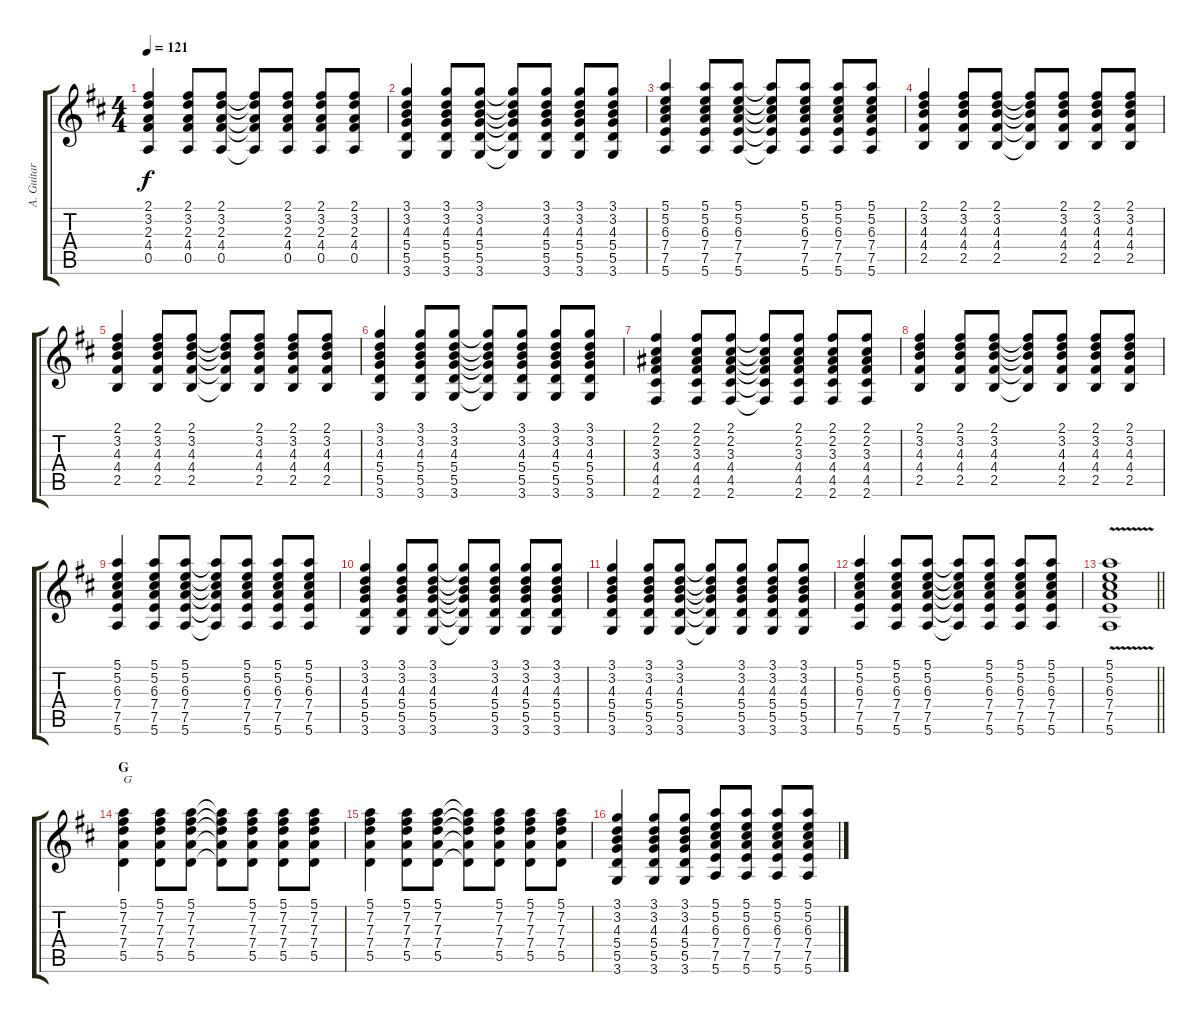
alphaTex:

\track ("A. Guitar" "A. Guitar") {instrument acousticguitarnylon}
\staff {score tabs}
\tuning (E4 B3 G3 D3 A2 E2) {hide}
\ts (4 4)
\tempo 121
\clef g2
\ks d
(2.1 3.2 2.3 4.4 0.5).4{dy f} (2.1 3.2 2.3 4.4 0.5).8 (2.1 3.2 2.3 4.4 0.5).8 (2.1{t} 3.2{t} 2.3{t} 4.4{t} 0.5{t}).8 (2.1 3.2 2.3 4.4 0.5).8 (2.1 3.2 2.3 4.4 0.5).8 (2.1 3.2 2.3 4.4 0.5).8 |
(3.1 3.2 4.3 5.4 5.5 3.6).4 (3.1 3.2 4.3 5.4 5.5 3.6).8 (3.1 3.2 4.3 5.4 5.5 3.6).8 (3.1{t} 3.2{t} 4.3{t} 5.4{t} 5.5{t} 3.6{t}).8 (3.1 3.2 4.3 5.4 5.5 3.6).8 (3.1 3.2 4.3 5.4 5.5 3.6).8 (3.1 3.2 4.3 5.4 5.5 3.6).8 |
(5.1 5.2 6.3 7.4 7.5 5.6).4 (5.1 5.2 6.3 7.4 7.5 5.6).8 (5.1 5.2 6.3 7.4 7.5 5.6).8 (5.1{t} 5.2{t} 6.3{t} 7.4{t} 7.5{t} 5.6{t}).8 (5.1 5.2 6.3 7.4 7.5 5.6).8 (5.1 5.2 6.3 7.4 7.5 5.6).8 (5.1 5.2 6.3 7.4 7.5 5.6).8 |
(2.1 3.2 4.3 4.4 2.5).4 (2.1 3.2 4.3 4.4 2.5).8 (2.1 3.2 4.3 4.4 2.5).8 (2.1{t} 3.2{t} 4.3{t} 4.4{t} 2.5{t}).8 (2.1 3.2 4.3 4.4 2.5).8 (2.1 3.2 4.3 4.4 2.5).8 (2.1 3.2 4.3 4.4 2.5).8 |
(2.1 3.2 4.3 4.4 2.5).4 (2.1 3.2 4.3 4.4 2.5).8 (2.1 3.2 4.3 4.4 2.5).8 (2.1{t} 3.2{t} 4.3{t} 4.4{t} 2.5{t}).8 (2.1 3.2 4.3 4.4 2.5).8 (2.1 3.2 4.3 4.4 2.5).8 (2.1 3.2 4.3 4.4 2.5).8 |
(3.1 3.2 4.3 5.4 5.5 3.6).4 (3.1 3.2 4.3 5.4 5.5 3.6).8 (3.1 3.2 4.3 5.4 5.5 3.6).8 (3.1{t} 3.2{t} 4.3{t} 5.4{t} 5.5{t} 3.6{t}).8 (3.1 3.2 4.3 5.4 5.5 3.6).8 (3.1 3.2 4.3 5.4 5.5 3.6).8 (3.1 3.2 4.3 5.4 5.5 3.6).8 |
(2.1 2.2 3.3 4.4 4.5 2.6).4 (2.1 2.2 3.3 4.4 4.5 2.6).8 (2.1 2.2 3.3 4.4 4.5 2.6).8 (2.1{t} 2.2{t} 3.3{t} 4.4{t} 4.5{t} 2.6{t}).8 (2.1 2.2 3.3 4.4 4.5 2.6).8 (2.1 2.2 3.3 4.4 4.5 2.6).8 (2.1 2.2 3.3 4.4 4.5 2.6).8 |
(2.1 3.2 4.3 4.4 2.5).4 (2.1 3.2 4.3 4.4 2.5).8 (2.1 3.2 4.3 4.4 2.5).8 (2.1{t} 3.2{t} 4.3{t} 4.4{t} 2.5{t}).8 (2.1 3.2 4.3 4.4 2.5).8 (2.1 3.2 4.3 4.4 2.5).8 (2.1 3.2 4.3 4.4 2.5).8 |
(5.1 5.2 6.3 7.4 7.5 5.6).4 (5.1 5.2 6.3 7.4 7.5 5.6).8 (5.1 5.2 6.3 7.4 7.5 5.6).8 (5.1{t} 5.2{t} 6.3{t} 7.4{t} 7.5{t} 5.6{t}).8 (5.1 5.2 6.3 7.4 7.5 5.6).8 (5.1 5.2 6.3 7.4 7.5 5.6).8 (5.1 5.2 6.3 7.4 7.5 5.6).8 |
(3.1 3.2 4.3 5.4 5.5 3.6).4 (3.1 3.2 4.3 5.4 5.5 3.6).8 (3.1 3.2 4.3 5.4 5.5 3.6).8 (3.1{t} 3.2{t} 4.3{t} 5.4{t} 5.5{t} 3.6{t}).8 (3.1 3.2 4.3 5.4 5.5 3.6).8 (3.1 3.2 4.3 5.4 5.5 3.6).8 (3.1 3.2 4.3 5.4 5.5 3.6).8 |
(3.1 3.2 4.3 5.4 5.5 3.6).4 (3.1 3.2 4.3 5.4 5.5 3.6).8 (3.1 3.2 4.3 5.4 5.5 3.6).8 (3.1{t} 3.2{t} 4.3{t} 5.4{t} 5.5{t} 3.6{t}).8 (3.1 3.2 4.3 5.4 5.5 3.6).8 (3.1 3.2 4.3 5.4 5.5 3.6).8 (3.1 3.2 4.3 5.4 5.5 3.6).8 |
(5.1 5.2 6.3 7.4 7.5 5.6).4 (5.1 5.2 6.3 7.4 7.5 5.6).8 (5.1 5.2 6.3 7.4 7.5 5.6).8 (5.1{t} 5.2{t} 6.3{t} 7.4{t} 7.5{t} 5.6{t}).8 (5.1 5.2 6.3 7.4 7.5 5.6).8 (5.1 5.2 6.3 7.4 7.5 5.6).8 (5.1 5.2 6.3 7.4 7.5 5.6).8 |
\barLineRight lightlight
(5.1 5.2 6.3 7.4 7.5 5.6{v}).1 |
\section ("" "G")
(5.1 7.2 7.3 7.4 5.5).4{txt "G"} (5.1 7.2 7.3 7.4 5.5).8 (5.1 7.2 7.3 7.4 5.5).8 (5.1{t} 7.2{t} 7.3{t} 7.4{t} 5.5{t}).8 (5.1 7.2 7.3 7.4 5.5).8 (5.1 7.2 7.3 7.4 5.5).8 (5.1 7.2 7.3 7.4 5.5).8 |
(5.1 7.2 7.3 7.4 5.5).4 (5.1 7.2 7.3 7.4 5.5).8 (5.1 7.2 7.3 7.4 5.5).8 (5.1{t} 7.2{t} 7.3{t} 7.4{t} 5.5{t}).8 (5.1 7.2 7.3 7.4 5.5).8 (5.1 7.2 7.3 7.4 5.5).8 (5.1 7.2 7.3 7.4 5.5).8 |
(3.1 3.2 4.3 5.4 5.5 3.6).4 (3.1 3.2 4.3 5.4 5.5 3.6).8 (3.1 3.2 4.3 5.4 5.5 3.6).8 (5.1 5.2 6.3 7.4 7.5 5.6).8 (5.1 5.2 6.3 7.4 7.5 5.6).8 (5.1 5.2 6.3 7.4 7.5 5.6).8 (5.1 5.2 6.3 7.4 7.5 5.6).8
